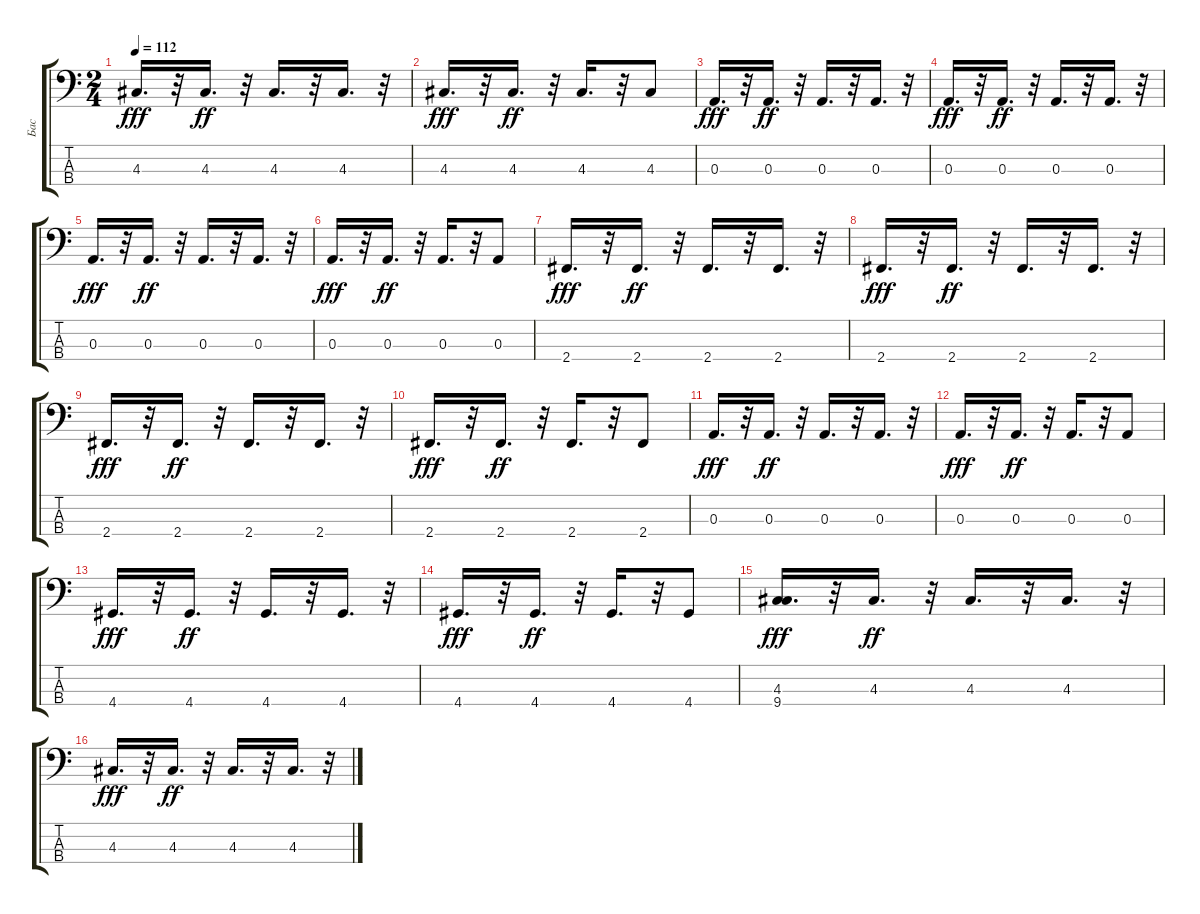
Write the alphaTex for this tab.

\track ("Бас" "Бас") {instrument electricbassfinger}
\staff {score tabs}
\tuning (G2 D2 A1 E1) {hide}
\ts (2 4)
\tempo 112
\clef f4
\ks c
4.3.16{d dy fff} r.32 4.3.16{d dy ff} r.32 4.3.16{d} r.32 4.3.16{d} r.32 |
4.3.16{d dy fff} r.32 4.3.16{d dy ff} r.32 4.3.16{d} r.32 4.3.8 |
0.3.16{d dy fff} r.32 0.3.16{d dy ff} r.32 0.3.16{d} r.32 0.3.16{d} r.32 |
0.3.16{d dy fff} r.32 0.3.16{d dy ff} r.32 0.3.16{d} r.32 0.3.16{d} r.32 |
0.3.16{d dy fff} r.32 0.3.16{d dy ff} r.32 0.3.16{d} r.32 0.3.16{d} r.32 |
0.3.16{d dy fff} r.32 0.3.16{d dy ff} r.32 0.3.16{d} r.32 0.3.8 |
2.4.16{d dy fff} r.32 2.4.16{d dy ff} r.32 2.4.16{d} r.32 2.4.16{d} r.32 |
2.4.16{d dy fff} r.32 2.4.16{d dy ff} r.32 2.4.16{d} r.32 2.4.16{d} r.32 |
2.4.16{d dy fff} r.32 2.4.16{d dy ff} r.32 2.4.16{d} r.32 2.4.16{d} r.32 |
2.4.16{d dy fff} r.32 2.4.16{d dy ff} r.32 2.4.16{d} r.32 2.4.8 |
0.3.16{d dy fff} r.32 0.3.16{d dy ff} r.32 0.3.16{d} r.32 0.3.16{d} r.32 |
0.3.16{d dy fff} r.32 0.3.16{d dy ff} r.32 0.3.16{d} r.32 0.3.8 |
4.4.16{d dy fff} r.32 4.4.16{d dy ff} r.32 4.4.16{d} r.32 4.4.16{d} r.32 |
4.4.16{d dy fff} r.32 4.4.16{d dy ff} r.32 4.4.16{d} r.32 4.4.8 |
(4.3 9.4).16{d dy fff} r.32 4.3.16{d dy ff} r.32 4.3.16{d} r.32 4.3.16{d} r.32 |
4.3.16{d dy fff} r.32 4.3.16{d dy ff} r.32 4.3.16{d} r.32 4.3.16{d} r.32
